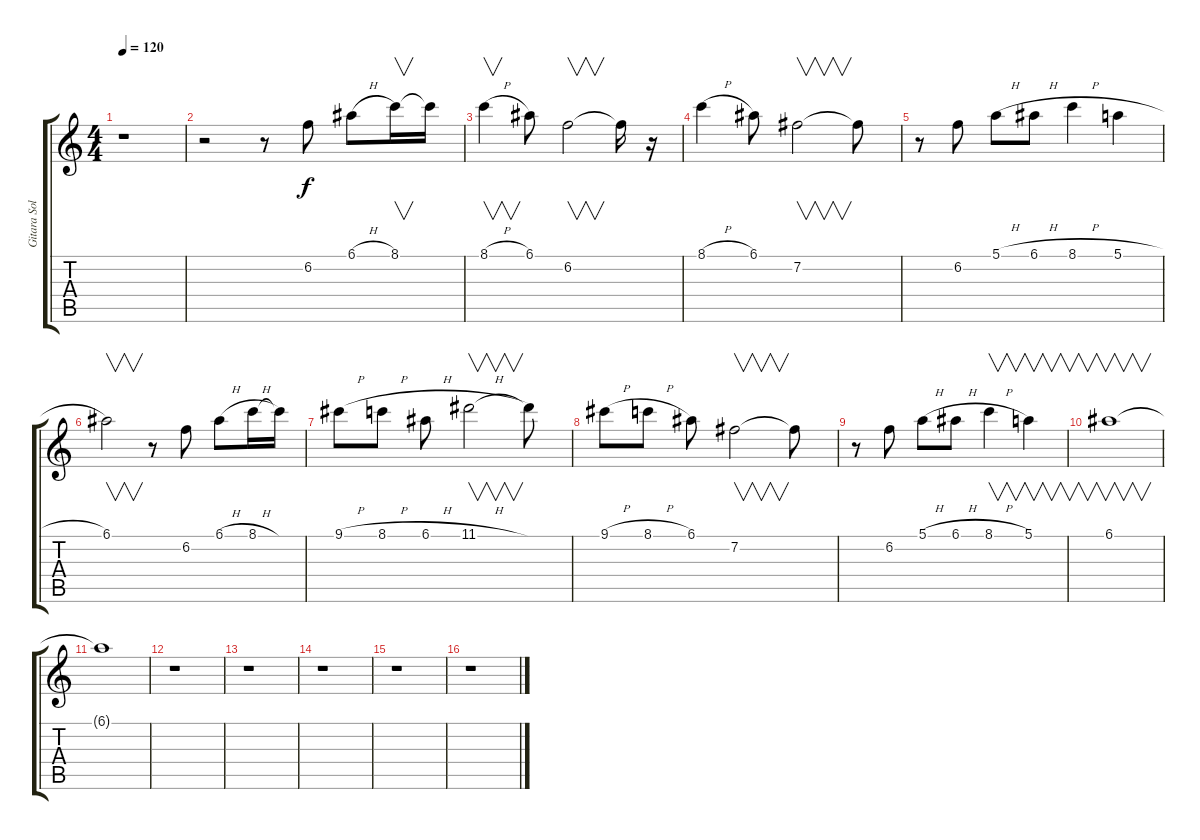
\track ("Gitara Solowa" "Gitara Sol") {instrument distortionguitar}
\staff {score tabs}
\tuning (E4 B3 G3 D3 A2 E2) {hide}
\ts (4 4)
\tempo 120
\clef g2
\ks c
r.1{dy f instrument distortionguitar} |
r.2 r.8 6.2.8 6.1{h}.8 8.1.16{v} 8.1{t}.16 |
8.1{h}.4{v} 6.1.8 6.2.2{v} 6.2{t}.16 r.16 |
8.1{h}.4 6.1.8 7.2.2{v} 7.2{t}.8 |
r.8 6.2.8 5.1{h}.8 6.1{h}.8 8.1{h}.4 5.1{h}.4 |
6.1.2{v} r.8 6.2.8 6.1{h}.8 8.1{h}.16 8.1{t}.16 |
9.1{h}.8 8.1{h}.8 6.1{h}.8 11.1{h}.2{v} 11.1{t}.8 |
9.1{h}.8 8.1{h}.8 6.1.8 7.2.2{v} 7.2{t}.8 |
r.8 6.2.8 5.1{h}.8 6.1{h}.8 8.1{h}.4{v} 5.1.4{v} |
6.1.1{v} |
6.1{t}.1 |
r.1 |
r.1 |
r.1 |
r.1 |
r.1
